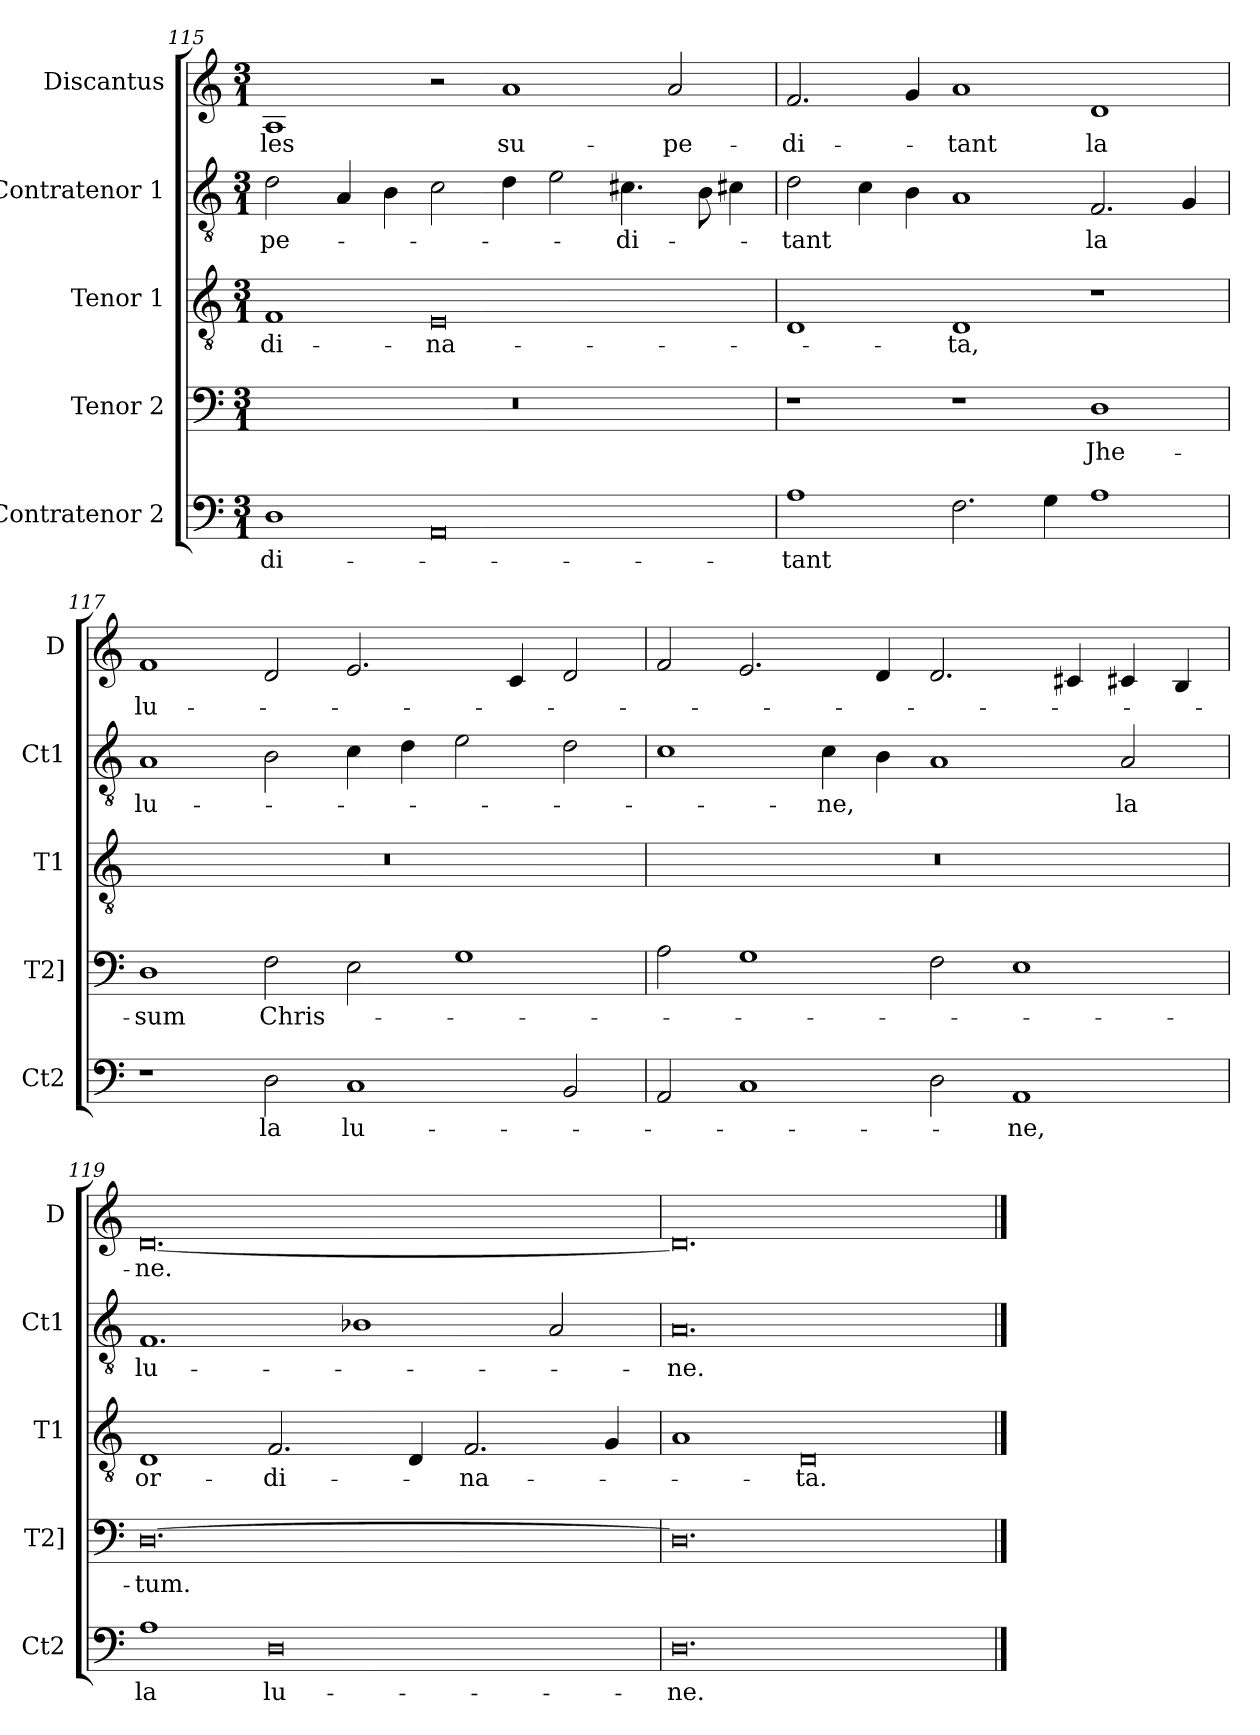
**kern	**text	**kern	**text	**kern	**text	**kern	**text	**kern	**text
*part5	*part5	*part4	*part4	*part3	*part3	*part2	*part2	*part1	*part1
*staff5	*staff5	*staff4	*staff4	*staff3	*staff3	*staff2	*staff2	*staff1	*staff1
*I"Contratenor 2	*	*I"Tenor 2	*	*I"Tenor 1	*	*I"Contratenor 1	*	*I"Discantus	*
*I'Ct2	*	*I'T2]	*	*I'T1	*	*I'Ct1	*	*I'D	*
*clefF4	*	*clefF4	*	*clefGv2	*	*clefGv2	*	*clefG2	*
*k[]	*	*k[]	*	*k[]	*	*k[]	*	*k[]	*
*M3/1	*	*M3/1	*	*M3/1	*	*M3/1	*	*M3/1	*
=115	=115	=115	=115	=115	=115	=115	=115	=115	=115
1D	-di-	0.r	.	1F	-di-	2d	-pe-	1A	-les
.	.	.	.	.	.	4A	.	.	.
.	.	.	.	.	.	4B	.	.	.
0AA	.	.	.	0E	-na-	2c	.	2r	.
.	.	.	.	.	.	4d	.	1a	su-
.	.	.	.	.	.	2e	.	.	.
.	.	.	.	.	.	4.c#X	-di-	.	.
.	.	.	.	.	.	.	.	2a	-pe-
.	.	.	.	.	.	8B	.	.	.
.	.	.	.	.	.	4c#X	.	.	.
=116	=116	=116	=116	=116	=116	=116	=116	=116	=116
1A	-tant	1r	.	1D	.	2d	-tant	2.f	-di-
.	.	.	.	.	.	4c	.	.	.
.	.	.	.	.	.	4B	.	4g	.
2.F	.	1r	.	1D	-ta,	1A	.	1a	-tant
4G	.	.	.	.	.	.	.	.	.
1A	.	1D	Jhe-	1r	.	2.F	la	1d	la
.	.	.	.	.	.	4G	.	.	.
=117	=117	=117	=117	=117	=117	=117	=117	=117	=117
1r	.	1D	-sum	0.r	.	1A	lu-	1f	lu-
2D	la	2F	Chris-	.	.	2B	.	2d	.
1C	lu-	2E	.	.	.	4c	.	2.e	.
.	.	.	.	.	.	4d	.	.	.
.	.	1G	.	.	.	2e	.	.	.
.	.	.	.	.	.	.	.	4c	.
2BB	.	.	.	.	.	2d	.	2d	.
=118	=118	=118	=118	=118	=118	=118	=118	=118	=118
2AA	.	2A	.	0.r	.	1c	.	2f	.
1C	.	1G	.	.	.	.	.	2.e	.
.	.	.	.	.	.	4c	-ne,	.	.
.	.	.	.	.	.	4B	.	4d	.
2D	.	2F	.	.	.	1A	.	2.d	.
1AA	-ne,	1E	.	.	.	.	.	.	.
.	.	.	.	.	.	.	.	4c#X	.
.	.	.	.	.	.	2A	la	4c#X	.
.	.	.	.	.	.	.	.	4B	.
=119	=119	=119	=119	=119	=119	=119	=119	=119	=119
1A	la	[0.D	-tum.	1D	or-	1.F	lu-	[0.d	-ne.
0D	lu-	.	.	2.F	-di-	.	.	.	.
.	.	.	.	.	.	1B-X	.	.	.
.	.	.	.	4D	.	.	.	.	.
.	.	.	.	2.F	-na-	.	.	.	.
.	.	.	.	.	.	2A	.	.	.
.	.	.	.	4G	.	.	.	.	.
=120	=120	=120	=120	=120	=120	=120	=120	=120	=120
0.D	-ne.	0.D]	.	1A	.	0.A	-ne.	0.d]	.
.	.	.	.	0D	-ta.	.	.	.	.
==	==	==	==	==	==	==	==	==	==
*-	*-	*-	*-	*-	*-	*-	*-	*-	*-
